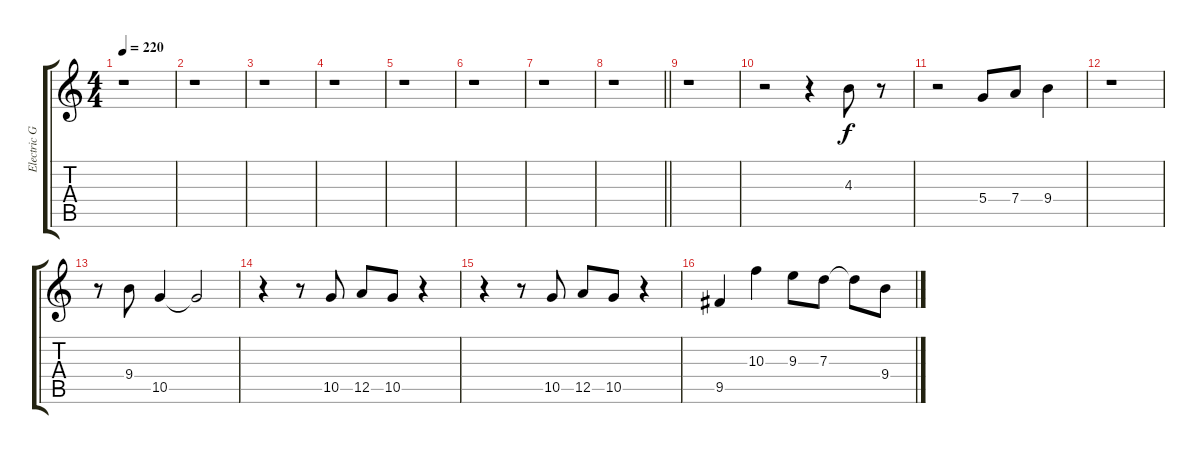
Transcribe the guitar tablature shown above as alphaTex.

\track ("Electric Guitar (Clean Tone) Telecaster" "Electric G") {instrument electricguitarclean}
\staff {score tabs}
\tuning (E4 B3 G3 D3 A2 E2) {hide}
\ts (4 4)
\tempo 220
\clef g2
\ks c
r.1{dy f} |
r.1 |
r.1 |
r.1 |
r.1 |
r.1 |
r.1 |
\barLineRight lightlight
r.1 |
r.1 |
r.2 r.4 4.3.8 r.8 |
r.2 5.4.8 7.4.8 9.4.4 |
r.1 |
r.8 9.4.8 10.5.4 10.5{t}.2 |
r.4 r.8 10.5.8 12.5.8 10.5.8 r.4 |
r.4 r.8 10.5.8 12.5.8 10.5.8 r.4 |
9.5.4 10.3.4 9.3.8 7.3.8 7.3{t}.8 9.4.8
